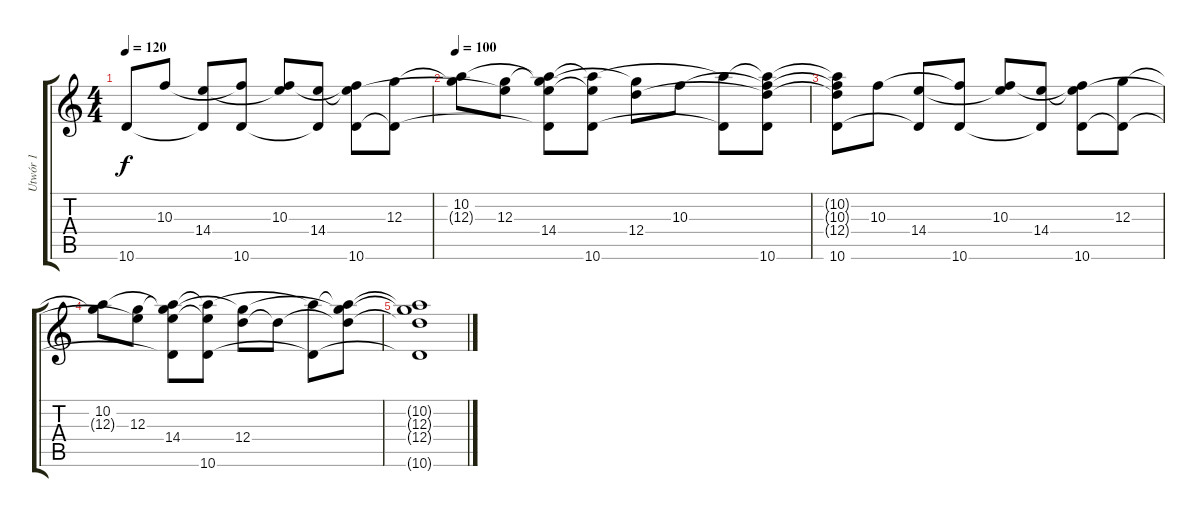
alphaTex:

\track ("Utwór 1" "Utwór 1") {instrument electricguitarjazz}
\staff {score tabs}
\tuning (E4 B3 G3 D3 A2 E2) {hide}
\ts (4 4)
\tempo 120
\clef g2
\ks c
10.6.8{dy f} 10.3.8 (14.4 10.6{t}).8 (10.3{t} 10.6).8 (10.3 14.4{t}).8 (14.4 10.6{t}).8 (10.3{t} 14.4{t} 10.6).8 (12.3 10.6{t}).8 |
\tempo 100
(10.2 12.3{t}).8 (12.3 14.4{t}).8 (10.2{t} 12.3{t} 14.4 10.6{t}).8 (10.2{t} 14.4{t} 10.6).8 (12.3{t} 12.4).8 10.3.8 (10.2{t} 10.6{t}).8 (10.2{t} 10.3{t} 12.4{t} 10.6).8 |
(10.2{t} 10.3{t} 12.4{t} 10.6).8 10.3.8 (14.4 10.6{t}).8 (10.3{t} 10.6).8 (10.3 14.4{t}).8 (14.4 10.6{t}).8 (10.3{t} 14.4{t} 10.6).8 (12.3 10.6{t}).8 |
(10.2 12.3{t}).8 (12.3 14.4{t}).8 (10.2{t} 12.3{t} 14.4 10.6{t}).8 (10.2{t} 14.4{t} 10.6).8 (12.3{t} 12.4).8 12.4{t}.8 (10.2{t} 10.6{t}).8 (10.2{t} 12.3{t} 12.4{t}).8 |
(10.2{t} 12.3{t} 12.4{t} 10.6{t}).1
